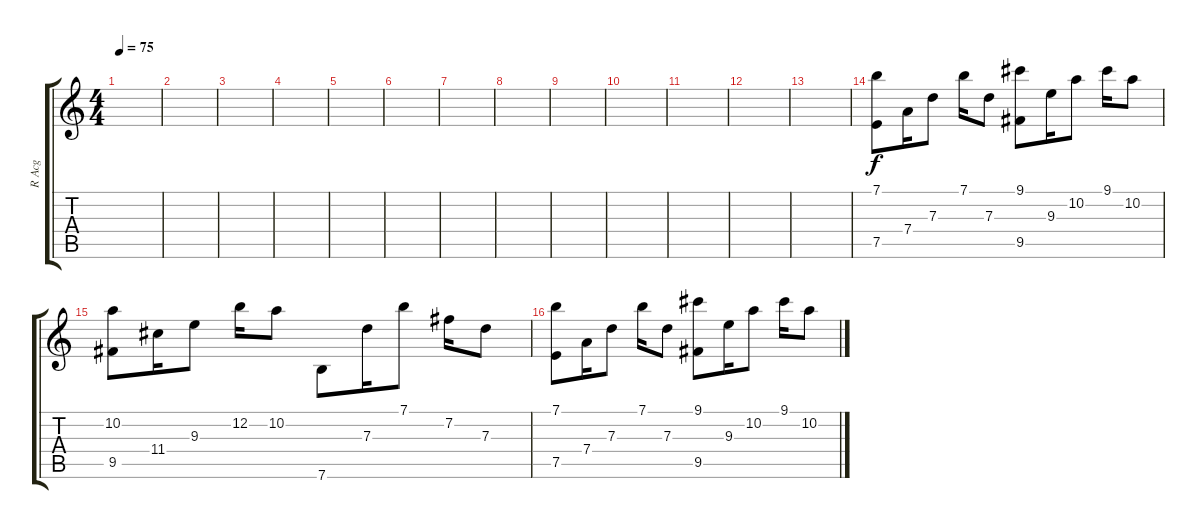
\track ("R Acg" "R Acg") {instrument acousticguitarsteel}
\staff {score tabs}
\tuning (E4 B3 G3 D3 A2 E2) {hide}
\ts (4 4)
\tempo 75
\clef g2
\ks c
|
|
|
|
|
|
|
|
|
|
|
|
|
(7.1 7.5).8 7.4.16 7.3.8 7.1.16 7.3.8 (9.1 9.5).8 9.3.16 10.2.8 9.1.16 10.2.8 |
(10.2 9.5).8 11.4.16 9.3.8 12.2.16 10.2.8 7.6.8 7.3.16 7.1.8 7.2.16 7.3.8 |
(7.1 7.5).8 7.4.16 7.3.8 7.1.16 7.3.8 (9.1 9.5).8 9.3.16 10.2.8 9.1.16 10.2.8
